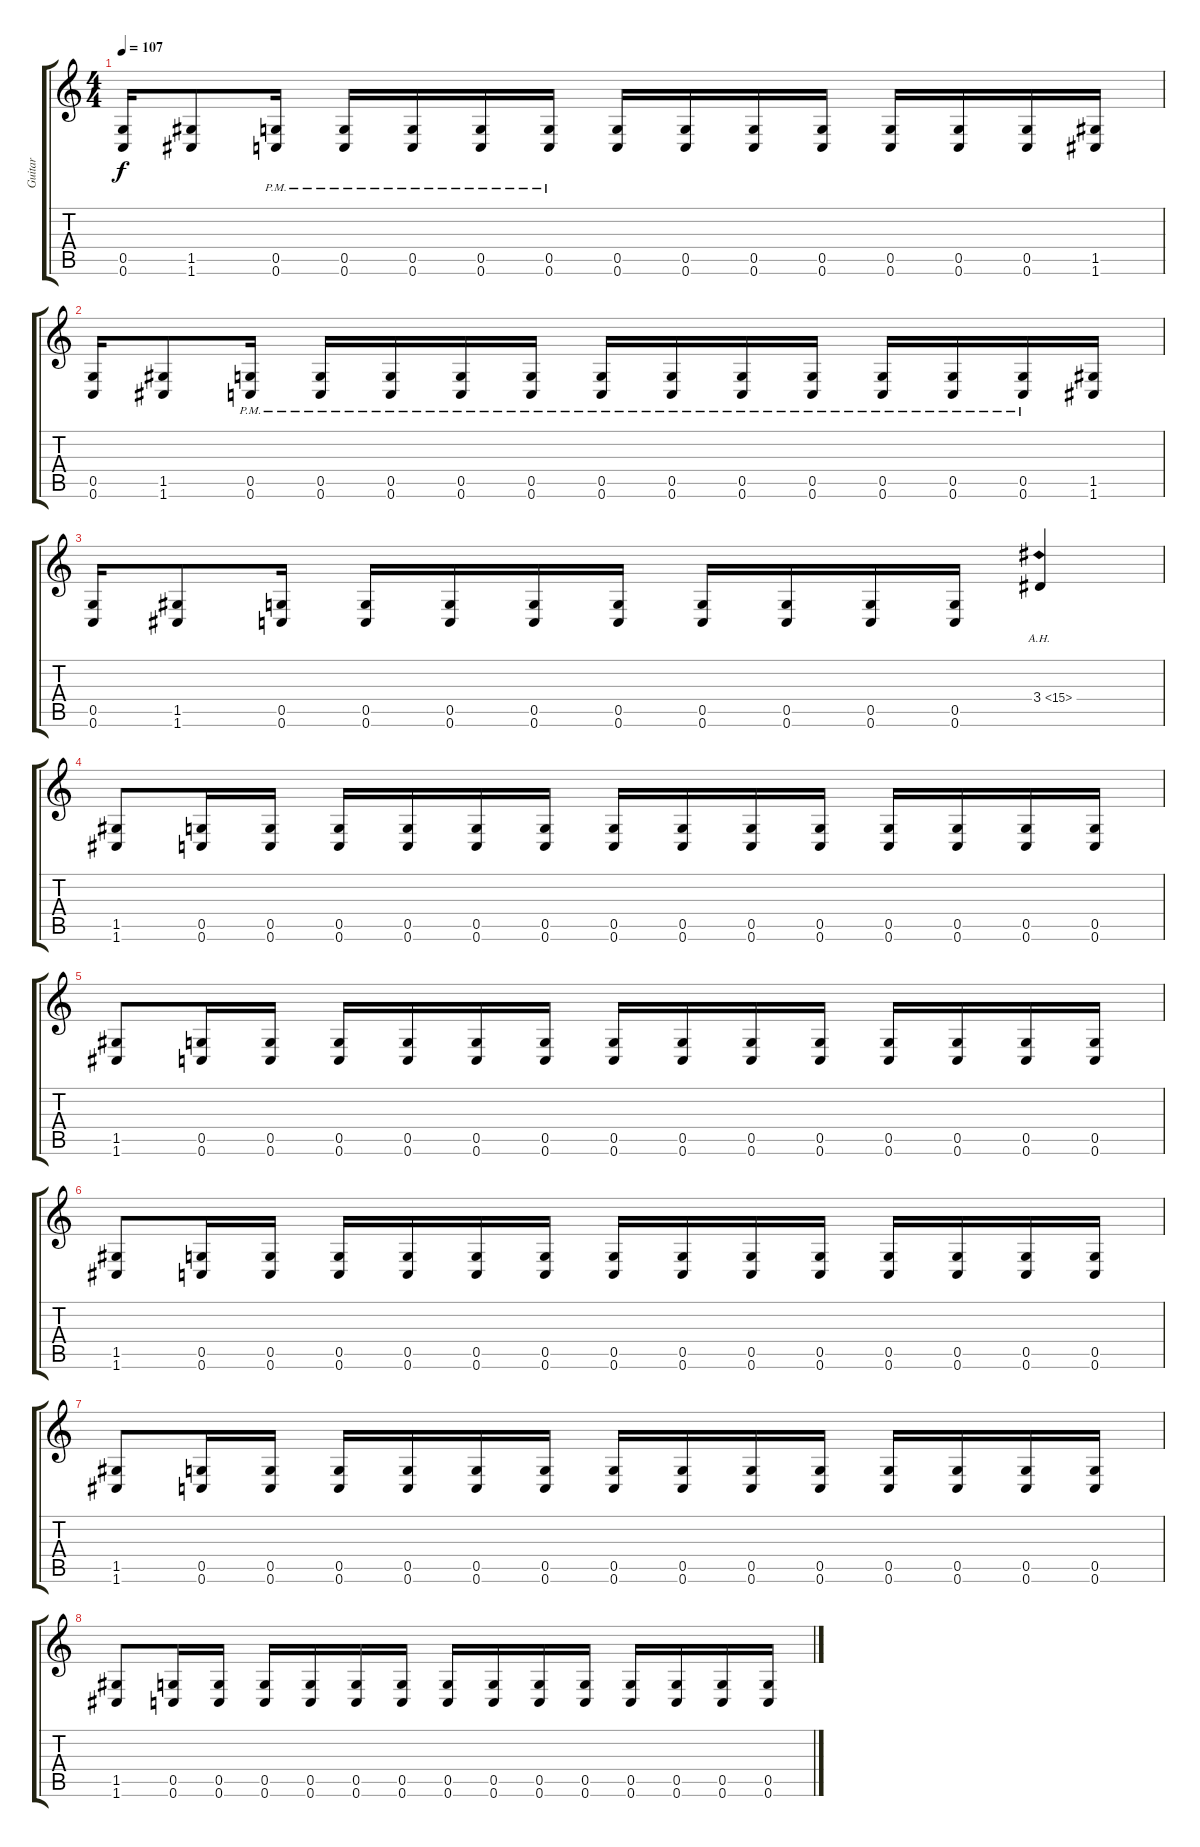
\track ("Guitar" "Guitar") {instrument distortionguitar}
\staff {score tabs}
\tuning (D4 A3 F3 C3 G2 C2) {hide}
\ts (4 4)
\tempo 107
\clef g2
\ks c
(0.5 0.6).16{dy f} (1.5 1.6).8 (0.5{pm} 0.6{pm}).16 (0.5{pm} 0.6{pm}).16 (0.5{pm} 0.6{pm}).16 (0.5{pm} 0.6{pm}).16 (0.5{pm} 0.6{pm}).16 (0.5 0.6).16 (0.5 0.6).16 (0.5 0.6).16 (0.5 0.6).16 (0.5 0.6).16 (0.5 0.6).16 (0.5 0.6).16 (1.5 1.6).16 |
(0.5 0.6).16 (1.5 1.6).8 (0.5{pm} 0.6{pm}).16 (0.5{pm} 0.6{pm}).16 (0.5{pm} 0.6{pm}).16 (0.5{pm} 0.6{pm}).16 (0.5{pm} 0.6{pm}).16 (0.5{pm} 0.6{pm}).16 (0.5{pm} 0.6{pm}).16 (0.5{pm} 0.6{pm}).16 (0.5{pm} 0.6{pm}).16 (0.5{pm} 0.6{pm}).16 (0.5{pm} 0.6{pm}).16 (0.5{pm} 0.6{pm}).16 (1.5 1.6).16 |
(0.5 0.6).16 (1.5 1.6).8 (0.5 0.6).16 (0.5 0.6).16 (0.5 0.6).16 (0.5 0.6).16 (0.5 0.6).16 (0.5 0.6).16 (0.5 0.6).16 (0.5 0.6).16 (0.5 0.6).16 3.4{ah 12}.4 |
(1.5 1.6).8 (0.5 0.6).16 (0.5 0.6).16 (0.5 0.6).16 (0.5 0.6).16 (0.5 0.6).16 (0.5 0.6).16 (0.5 0.6).16 (0.5 0.6).16 (0.5 0.6).16 (0.5 0.6).16 (0.5 0.6).16 (0.5 0.6).16 (0.5 0.6).16 (0.5 0.6).16 |
(1.5 1.6).8 (0.5 0.6).16 (0.5 0.6).16 (0.5 0.6).16 (0.5 0.6).16 (0.5 0.6).16 (0.5 0.6).16 (0.5 0.6).16 (0.5 0.6).16 (0.5 0.6).16 (0.5 0.6).16 (0.5 0.6).16 (0.5 0.6).16 (0.5 0.6).16 (0.5 0.6).16 |
(1.5 1.6).8 (0.5 0.6).16 (0.5 0.6).16 (0.5 0.6).16 (0.5 0.6).16 (0.5 0.6).16 (0.5 0.6).16 (0.5 0.6).16 (0.5 0.6).16 (0.5 0.6).16 (0.5 0.6).16 (0.5 0.6).16 (0.5 0.6).16 (0.5 0.6).16 (0.5 0.6).16 |
(1.5 1.6).8 (0.5 0.6).16 (0.5 0.6).16 (0.5 0.6).16 (0.5 0.6).16 (0.5 0.6).16 (0.5 0.6).16 (0.5 0.6).16 (0.5 0.6).16 (0.5 0.6).16 (0.5 0.6).16 (0.5 0.6).16 (0.5 0.6).16 (0.5 0.6).16 (0.5 0.6).16 |
(1.5 1.6).8 (0.5 0.6).16 (0.5 0.6).16 (0.5 0.6).16 (0.5 0.6).16 (0.5 0.6).16 (0.5 0.6).16 (0.5 0.6).16 (0.5 0.6).16 (0.5 0.6).16 (0.5 0.6).16 (0.5 0.6).16 (0.5 0.6).16 (0.5 0.6).16 (0.5 0.6).16
